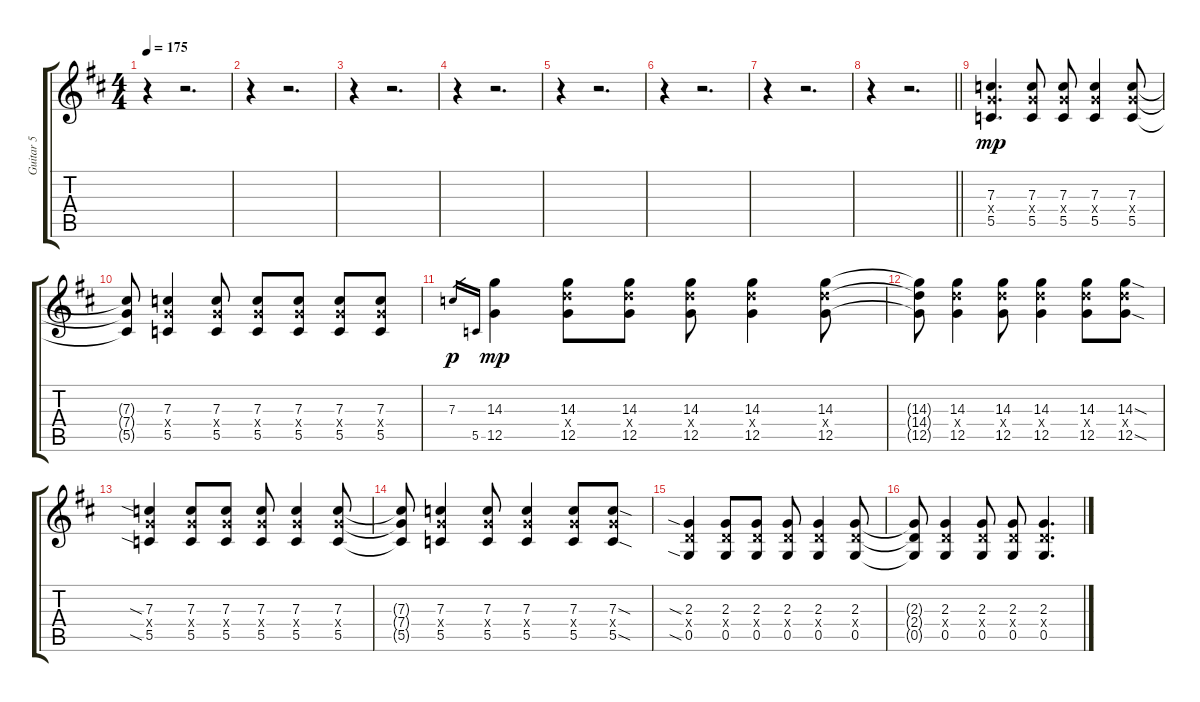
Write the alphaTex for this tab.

\track ("Guitar 5" "Guitar 5") {instrument electricguitarclean}
\staff {score tabs}
\tuning (D4 A3 F3 C3 G2 C2) {hide}
\ts (4 4)
\tempo 175
\clef g2
\ks d
r.4{dy mp} r.2{d} |
r.4 r.2{d} |
r.4 r.2{d} |
r.4 r.2{d} |
r.4 r.2{d} |
r.4 r.2{d} |
r.4 r.2{d} |
\barLineRight lightlight
r.4 r.2{d} |
(7.3 7.4{x} 5.5).4{d} (7.3 7.4{x} 5.5).8 (7.3 7.4{x} 5.5).8 (7.3 7.4{x} 5.5).4 (7.3 7.4{x} 5.5).8 |
(7.3{t} 7.4{t} 5.5{t}).8 (7.3 7.4{x} 5.5).4 (7.3 7.4{x} 5.5).8 (7.3 7.4{x} 5.5).8 (7.3 7.4{x} 5.5).8 (7.3 7.4{x} 5.5).8 (7.3 7.4{x} 5.5).8 |
7.3.16{gr dy p} 5.5.16{gr} (14.3 12.5).4{dy mp} (14.3 14.4{x} 12.5).8 (14.3 14.4{x} 12.5).8 (14.3 14.4{x} 12.5).8 (14.3 14.4{x} 12.5).4 (14.3 14.4{x} 12.5).8 |
(14.3{t} 14.4{t} 12.5{t}).8 (14.3 14.4{x} 12.5).4 (14.3 14.4{x} 12.5).8 (14.3 14.4{x} 12.5).4 (14.3 14.4{x} 12.5).8 (14.3{sod} 14.4{x} 12.5{sod}).8 |
(7.3{sia} 7.4{x} 5.5{sia}).4 (7.3 7.4{x} 5.5).8 (7.3 7.4{x} 5.5).8 (7.3 7.4{x} 5.5).8 (7.3 7.4{x} 5.5).4 (7.3 7.4{x} 5.5).8 |
(7.3{t} 7.4{t} 5.5{t}).8 (7.3 7.4{x} 5.5).4 (7.3 7.4{x} 5.5).8 (7.3 7.4{x} 5.5).4 (7.3 7.4{x} 5.5).8 (7.3{sod} 7.4{x} 5.5{sod}).8 |
(2.3{sia} 2.4{x} 0.5{sia}).4 (2.3 2.4{x} 0.5).8 (2.3 2.4{x} 0.5).8 (2.3 2.4{x} 0.5).8 (2.3 2.4{x} 0.5).4 (2.3 2.4{x} 0.5).8 |
(2.3{t} 2.4{t} 0.5{t}).8 (2.3 2.4{x} 0.5).4 (2.3 2.4{x} 0.5).8 (2.3 2.4{x} 0.5).8 (2.3 2.4{x} 0.5).4{d}
